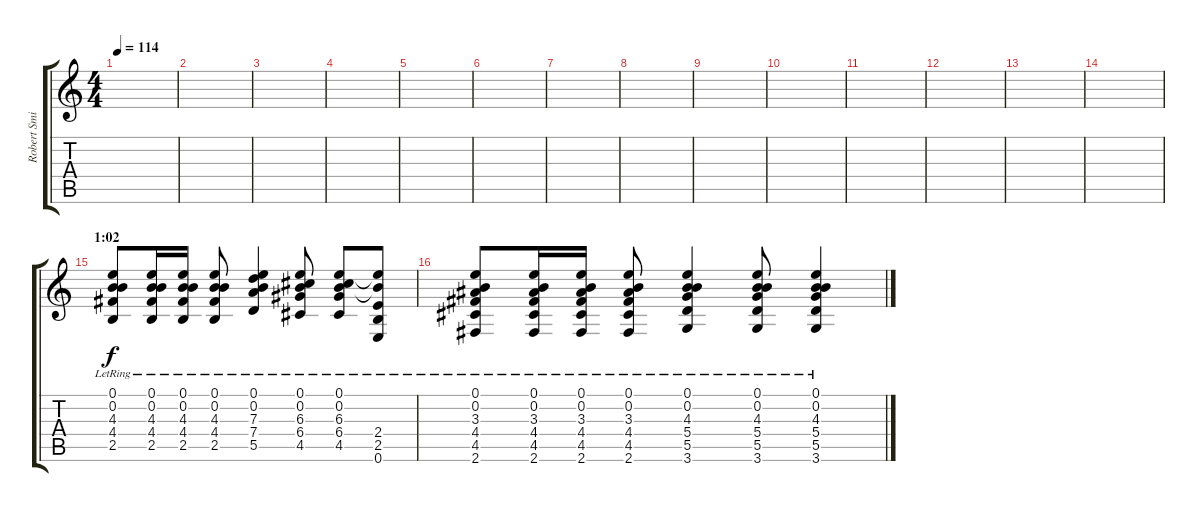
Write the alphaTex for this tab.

\track ("Robert Smith (guitar)" "Robert Smi") {instrument electricguitarclean}
\staff {score tabs}
\tuning (E4 B3 G3 D3 A2 E2) {hide}
\ts (4 4)
\tempo 114
\clef g2
\ks c
|
|
|
|
|
|
|
|
|
|
|
|
|
|
\section ("" "1:02")
(0.1{lr} 0.2{lr} 4.3{lr} 4.4{lr} 2.5{lr}).8 (0.1{lr} 0.2{lr} 4.3{lr} 4.4{lr} 2.5{lr}).16 (0.1{lr} 0.2{lr} 4.3{lr} 4.4{lr} 2.5{lr}).16 (0.1{lr} 0.2{lr} 4.3{lr} 4.4{lr} 2.5{lr}).8 (0.1{lr} 0.2{lr} 7.3{lr} 7.4{lr} 5.5{lr}).4 (0.1{lr} 0.2{lr} 6.3{lr} 6.4{lr} 4.5{lr}).8 (0.1{lr} 0.2{lr} 6.3{lr} 6.4{lr} 4.5{lr}).8 (0.1{t} 0.2{t} 2.4{lr} 2.5{lr} 0.6{lr}).8 |
(0.1{lr} 0.2{lr} 3.3{lr} 4.4{lr} 4.5{lr} 2.6{lr}).8 (0.1{lr} 0.2{lr} 3.3{lr} 4.4{lr} 4.5{lr} 2.6{lr}).16 (0.1{lr} 0.2{lr} 3.3{lr} 4.4{lr} 4.5{lr} 2.6{lr}).16 (0.1{lr} 0.2{lr} 3.3{lr} 4.4{lr} 4.5{lr} 2.6{lr}).8 (0.1{lr} 0.2{lr} 4.3{lr} 5.4{lr} 5.5{lr} 3.6{lr}).4 (0.1{lr} 0.2{lr} 4.3{lr} 5.4{lr} 5.5{lr} 3.6{lr}).8 (0.1{lr} 0.2{lr} 4.3{lr} 5.4{lr} 5.5{lr} 3.6{lr}).4
